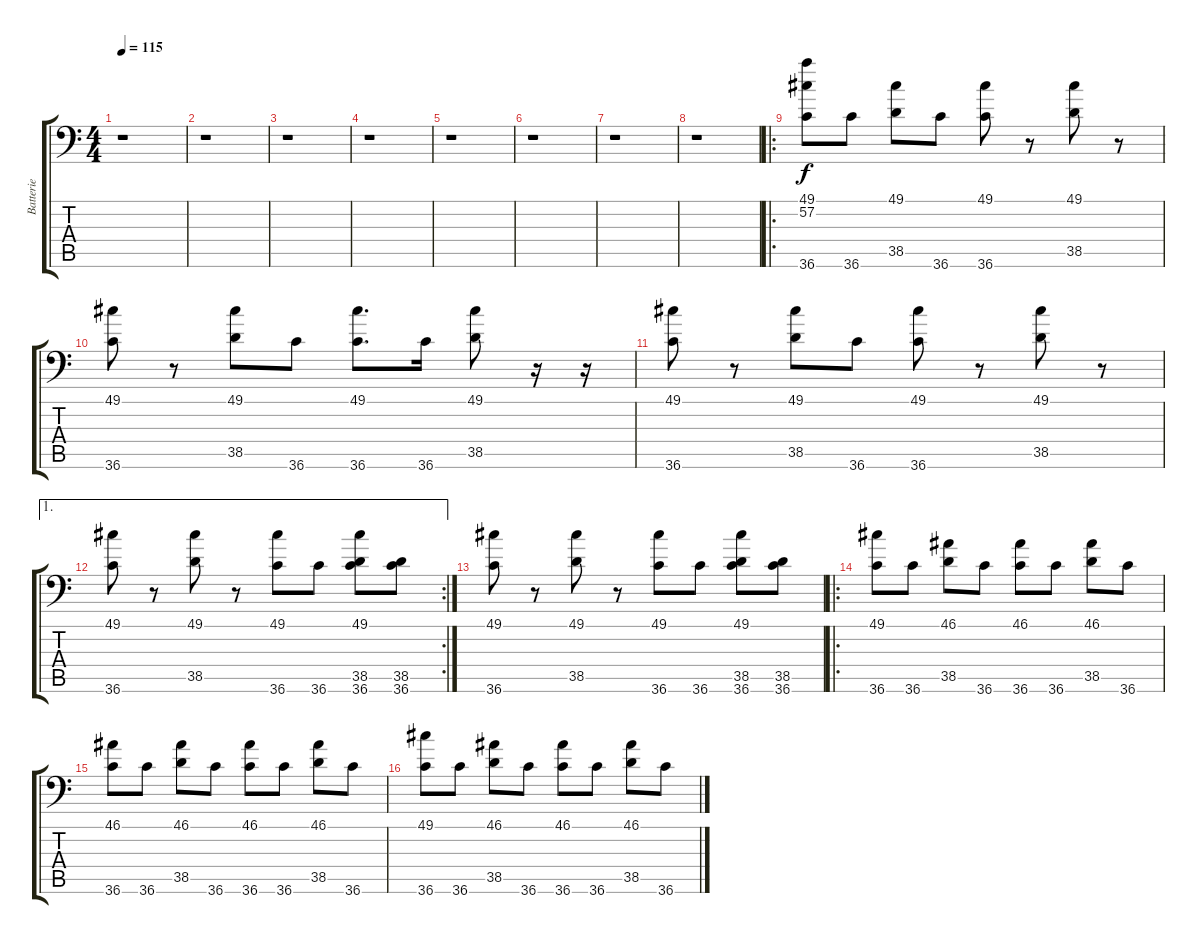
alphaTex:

\track ("Batterie" "Batterie") {instrument acousticgrandpiano}
\staff {score tabs}
\tuning (C-1 C-1 C-1 C-1 C-1 C-1) {hide}
\ts (4 4)
\tempo 115
\clef f4
\ks c
r.1{dy f} |
r.1 |
r.1 |
r.1 |
r.1 |
r.1 |
r.1 |
r.1 |
\ro
(49.1 57.2 36.6).8 36.6.8 (49.1 38.5).8 36.6.8 (49.1 36.6).8 r.8 (49.1 38.5).8 r.8 |
(49.1 36.6).8 r.8 (49.1 38.5).8 36.6.8 (49.1 36.6).8{d} 36.6.16 (49.1 38.5).8 r.16 r.16 |
(49.1 36.6).8 r.8 (49.1 38.5).8 36.6.8 (49.1 36.6).8 r.8 (49.1 38.5).8 r.8 |
\ae 1
\rc 2
(49.1 36.6).8 r.8 (49.1 38.5).8 r.8 (49.1 36.6).8 36.6.8 (49.1 38.5 36.6).8 (38.5 36.6).8 |
(49.1 36.6).8 r.8 (49.1 38.5).8 r.8 (49.1 36.6).8 36.6.8 (49.1 38.5 36.6).8 (38.5 36.6).8 |
\ro
(49.1 36.6).8 36.6.8 (46.1 38.5).8 36.6.8 (46.1 36.6).8 36.6.8 (46.1 38.5).8 36.6.8 |
(46.1 36.6).8 36.6.8 (46.1 38.5).8 36.6.8 (46.1 36.6).8 36.6.8 (46.1 38.5).8 36.6.8 |
(49.1 36.6).8 36.6.8 (46.1 38.5).8 36.6.8 (46.1 36.6).8 36.6.8 (46.1 38.5).8 36.6.8
